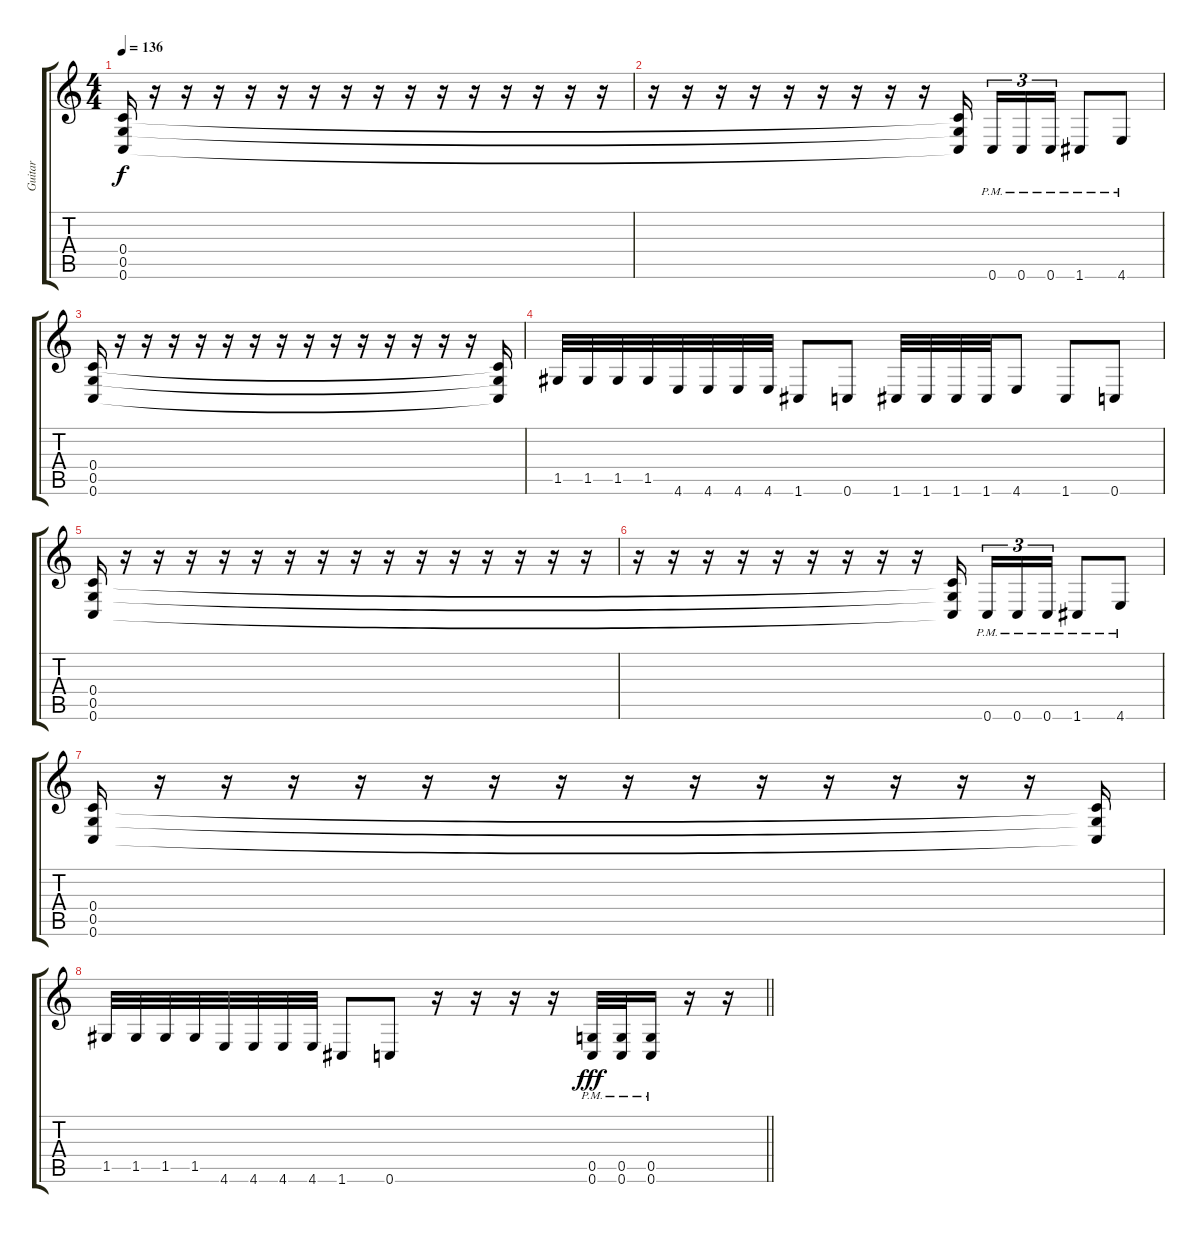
\track ("Guitar" "Guitar") {instrument distortionguitar}
\staff {score tabs}
\tuning (D4 A3 F3 C3 G2 C2) {hide}
\ts (4 4)
\section ("" "")
\tempo 136
\clef g2
\ks c
(0.4 0.5 0.6).16{dy f} r.16 r.16 r.16 r.16 r.16 r.16 r.16 r.16 r.16 r.16 r.16 r.16 r.16 r.16 r.16 |
r.16 r.16 r.16 r.16 r.16 r.16 r.16 r.16 r.16 (0.4{t} 0.5{t} 0.6{t}).16{beam splitsecondary} 0.6{pm}.16{tu (3 2)} 0.6{pm}.16{tu (3 2)} 0.6{pm}.16{tu (3 2)} 1.6{pm}.8 4.6{pm}.8 |
(0.4 0.5 0.6).16 r.16 r.16 r.16 r.16 r.16 r.16 r.16 r.16 r.16 r.16 r.16 r.16 r.16 r.16 (0.4{t} 0.5{t} 0.6{t}).16 |
1.5.32 1.5.32 1.5.32 1.5.32 4.6.32 4.6.32 4.6.32 4.6.32 1.6.8 0.6.8 1.6.32 1.6.32 1.6.32 1.6.32 4.6.8 1.6.8 0.6.8 |
(0.4 0.5 0.6).16 r.16 r.16 r.16 r.16 r.16 r.16 r.16 r.16 r.16 r.16 r.16 r.16 r.16 r.16 r.16 |
r.16 r.16 r.16 r.16 r.16 r.16 r.16 r.16 r.16 (0.4{t} 0.5{t} 0.6{t}).16{beam splitsecondary} 0.6{pm}.16{tu (3 2)} 0.6{pm}.16{tu (3 2)} 0.6{pm}.16{tu (3 2)} 1.6{pm}.8 4.6{pm}.8 |
(0.4 0.5 0.6).16 r.16 r.16 r.16 r.16 r.16 r.16 r.16 r.16 r.16 r.16 r.16 r.16 r.16 r.16 (0.4{t} 0.5{t} 0.6{t}).16 |
\barLineRight lightlight
1.5.32 1.5.32 1.5.32 1.5.32 4.6.32 4.6.32 4.6.32 4.6.32 1.6.8 0.6.8 r.16 r.16 r.16 r.16 (0.5{pm} 0.6{pm}).32{dy fff} (0.5{pm} 0.6{pm}).32 (0.5{pm} 0.6{pm}).16 r.16 r.16
